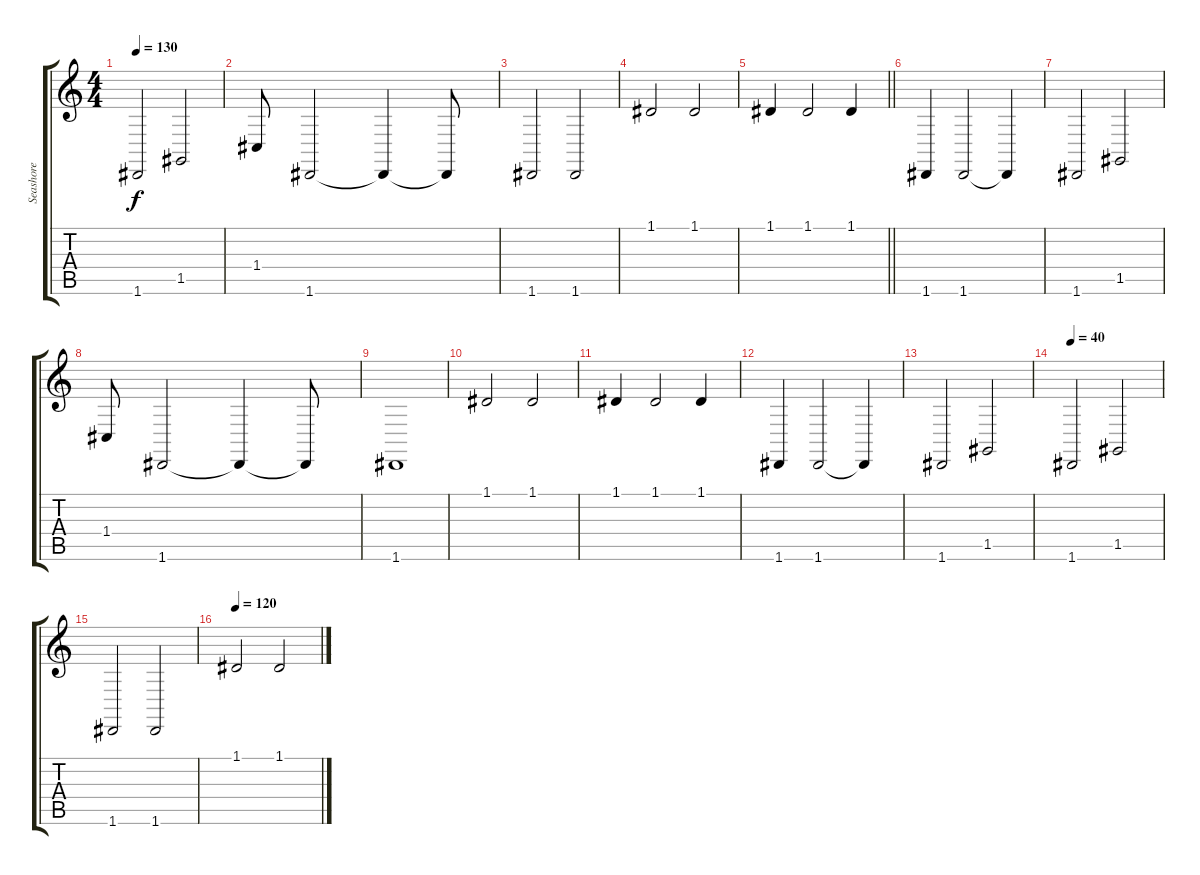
\track ("Seashore " "Seashore ") {instrument seashore}
\staff {score tabs}
\tuning (D4 A3 F3 C3 G2 D2) {hide}
\ts (4 4)
\tempo 130
\clef g2
\ks c
1.6.2{dy f} 1.5.2 |
1.4.8 1.6.2 1.6{t}.4 1.6{t}.8 |
1.6.2 1.6.2 |
1.1.2 1.1.2 |
\barLineRight lightlight
1.1.4 1.1.2 1.1.4 |
1.6.4 1.6.2 1.6{t}.4 |
1.6.2 1.5.2 |
1.4.8 1.6.2 1.6{t}.4 1.6{t}.8 |
1.6.1 |
1.1.2 1.1.2 |
1.1.4 1.1.2 1.1.4 |
1.6.4 1.6.2 1.6{t}.4 |
1.6.2 1.5.2 |
\tempo 40
1.6.2 1.5.2 |
1.6.2 1.6.2 |
\tempo 120
1.1.2 1.1.2
